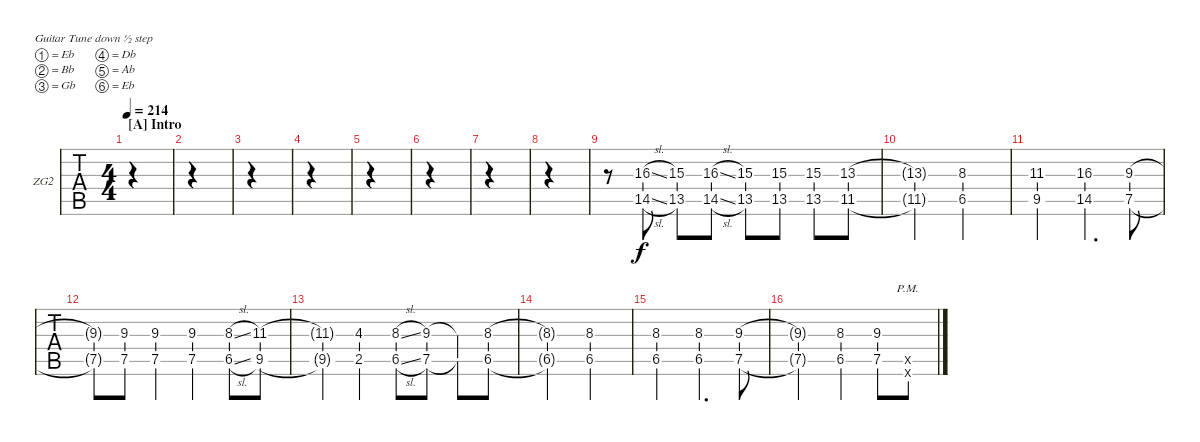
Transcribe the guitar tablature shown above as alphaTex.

\defaultSystemsLayout 4
\bracketExtendMode groupsimilarinstruments
\firstSystemTrackNameOrientation horizontal
\otherSystemsTrackNameOrientation horizontal
\track ("Zach - Guitar Two" "ZG2") {instrument distortionguitar}
\staff {tabs}
\tuning (Eb4 Bb3 Gb3 Db3 Ab2 Eb2)
\ts (4 4)
\section ("A" "Intro")
\tempo 214
\clef g2
\ks c
|
|
|
|
|
|
|
|
r.8 (14.5{sl} 16.3{sl}).8 (13.5 15.3).8 (14.5{sl} 16.3{sl}).8 (13.5 15.3).8 (13.5 15.3).8 (13.5 15.3).8 (11.5 13.3).8 |
(13.3{t} 11.5{t}).2 (8.3 6.5).2 |
(9.5 11.3).2 (16.3 14.5).4{d} (7.5 9.3).8 |
(7.5{t} 9.3{t}).8 (7.5 9.3).8 (7.5{hac} 9.3).4 (7.5 9.3).4 (6.5{sl} 8.3{sl}).8 (11.3 9.5).8 |
(9.5{t} 11.3{t}).4 (2.5 4.3).4 (6.5{sl} 8.3{sl}).8 (7.5 9.3).8 (7.5{t} 9.3{t}).8 (6.5 8.3).8 |
(6.5{t} 8.3{t}).2 (8.3 6.5).2 |
(6.5 8.3).2 (8.3 6.5).4{d} (9.3 7.5).8 |
(7.5{t} 9.3{t}).2 (8.3 6.5).4 (9.3 7.5).8 (0.6{pm x} 2.5{pm x}).8
